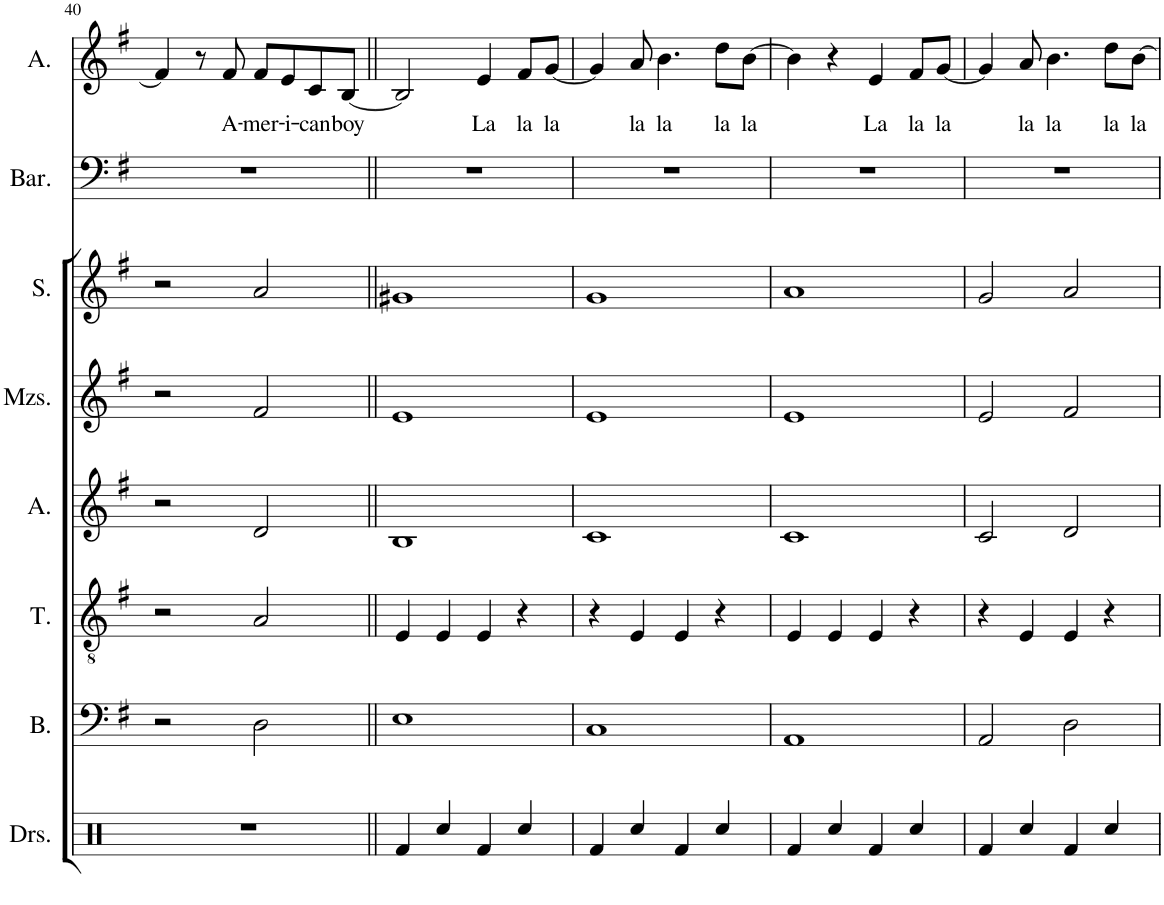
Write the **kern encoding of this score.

**kern	**kern	**kern	**kern	**kern	**kern	**kern	**kern	**text
*part8	*part7	*part6	*part5	*part4	*part3	*part2	*part1	*part1
*staff8	*staff7	*staff6	*staff5	*staff4	*staff3	*staff2	*staff1	*staff1
*I"Drumset	*I"Bass	*I"Tenor	*I"Alto	*I"Mezzo-soprano	*I"Soprano	*I"Baritone	*I"Alto	*
*I'Drs.	*I'B.	*I'T.	*I'A.	*I'Mzs.	*I'S.	*I'Bar.	*I'A.	*
!!LO:PB:g=z
*clefX	*clefF4	*clefGv2	*clefG2	*clefG2	*clefG2	*clefF4	*clefG2	*
*k[]	*k[f#]	*k[f#]	*k[f#]	*k[f#]	*k[f#]	*k[f#]	*k[f#]	*
*M4/4	*M4/4	*M4/4	*M4/4	*M4/4	*M4/4	*M4/4	*M4/4	*
=40	=40	=40	=40	=40	=40	=40	=40	=40
1r	2r	2r	2r	2r	2r	1r	4f#/]	.
.	.	.	.	.	.	.	8r	.
!	!	!	!	!	!	!	!	!LO:LY:b
.	.	.	.	.	.	.	8f#/	A-
!	!	!	!	!	!	!	!	!LO:LY:b
.	2D\	2A/	2d/	2f#/	2a/	.	8f#/L	-mer-
!	!	!	!	!	!	!	!	!LO:LY:b
.	.	.	.	.	.	.	8e/	-i-
!	!	!	!	!	!	!	!	!LO:LY:b
.	.	.	.	.	.	.	8c/	-can
!	!	!	!	!	!	!	!	!LO:LY:b
.	.	.	.	.	.	.	[8B/J	boy
=41||	=41||	=41||	=41||	=41||	=41||	=41||	=41||	=41||
4Rf/	1E	4E/	1B	1e	1g#X	1r	2B/]	.
4Rcc/	.	4E/	.	.	.	.	.	.
!	!	!	!	!	!	!	!	!LO:LY:b
4Rf/	.	4E/	.	.	.	.	4e/	La
!	!	!	!	!	!	!	!	!LO:LY:b
4Rcc/	.	4r	.	.	.	.	8f#/L	la
!	!	!	!	!	!	!	!	!LO:LY:b
.	.	.	.	.	.	.	[8g/J	la
=42	=42	=42	=42	=42	=42	=42	=42	=42
4Rf/	1C	4r	1c	1e	1g	1r	4g/]	.
!	!	!	!	!	!	!	!	!LO:LY:b
4Rcc/	.	4E/	.	.	.	.	8a/	la
!	!	!	!	!	!	!	!	!LO:LY:b
.	.	.	.	.	.	.	4.b\	la
4Rf/	.	4E/	.	.	.	.	.	.
!	!	!	!	!	!	!	!	!LO:LY:b
4Rcc/	.	4r	.	.	.	.	8dd\L	la
!	!	!	!	!	!	!	!	!LO:LY:b
.	.	.	.	.	.	.	[8b\J	la
=43	=43	=43	=43	=43	=43	=43	=43	=43
4Rf/	1AA	4E/	1c	1e	1a	1r	4b\]	.
4Rcc/	.	4E/	.	.	.	.	4r	.
!	!	!	!	!	!	!	!	!LO:LY:b
4Rf/	.	4E/	.	.	.	.	4e/	La
!	!	!	!	!	!	!	!	!LO:LY:b
4Rcc/	.	4r	.	.	.	.	8f#/L	la
!	!	!	!	!	!	!	!	!LO:LY:b
.	.	.	.	.	.	.	[8g/J	la
=44	=44	=44	=44	=44	=44	=44	=44	=44
4Rf/	2AA/	4r	2c/	2e/	2g/	1r	4g/]	.
!	!	!	!	!	!	!	!	!LO:LY:b
4Rcc/	.	4E/	.	.	.	.	8a/	la
!	!	!	!	!	!	!	!	!LO:LY:b
.	.	.	.	.	.	.	4.b\	la
4Rf/	2D\	4E/	2d/	2f#/	2a/	.	.	.
!	!	!	!	!	!	!	!	!LO:LY:b
4Rcc/	.	4r	.	.	.	.	8dd\L	la
!	!	!	!	!	!	!	!	!LO:LY:b
.	.	.	.	.	.	.	[8b\J	la
=	=	=	=	=	=	=	=	=
*-	*-	*-	*-	*-	*-	*-	*-	*-
